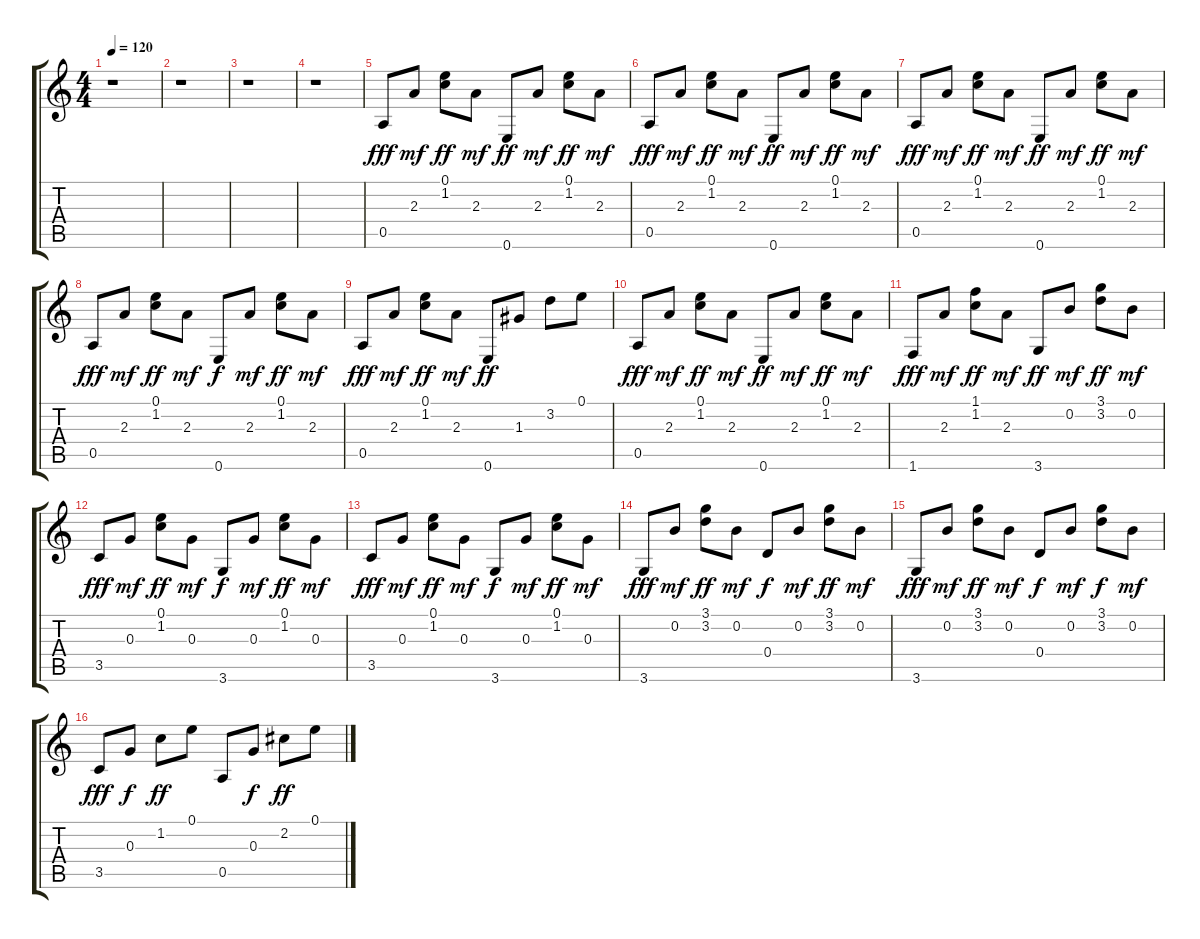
\track "" {instrument acousticguitarsteel}
\staff {score tabs}
\tuning (E4 B3 G3 D3 A2 E2) {hide}
\ts (4 4)
\tempo 120
\clef g2
\ks c
r.1{dy fff} |
r.1 |
r.1 |
r.1 |
0.5.8 2.3.8{dy mf} (0.1 1.2).8{dy ff} 2.3.8{dy mf} 0.6.8{dy ff} 2.3.8{dy mf} (0.1 1.2).8{dy ff} 2.3.8{dy mf} |
0.5.8{dy fff} 2.3.8{dy mf} (0.1 1.2).8{dy ff} 2.3.8{dy mf} 0.6.8{dy ff} 2.3.8{dy mf} (0.1 1.2).8{dy ff} 2.3.8{dy mf} |
0.5.8{dy fff} 2.3.8{dy mf} (0.1 1.2).8{dy ff} 2.3.8{dy mf} 0.6.8{dy ff} 2.3.8{dy mf} (0.1 1.2).8{dy ff} 2.3.8{dy mf} |
0.5.8{dy fff} 2.3.8{dy mf} (0.1 1.2).8{dy ff} 2.3.8{dy mf} 0.6.8{dy f} 2.3.8{dy mf} (0.1 1.2).8{dy ff} 2.3.8{dy mf} |
0.5.8{dy fff} 2.3.8{dy mf} (0.1 1.2).8{dy ff} 2.3.8{dy mf} 0.6.8{dy ff} 1.3.8 3.2.8 0.1.8 |
0.5.8{dy fff} 2.3.8{dy mf} (0.1 1.2).8{dy ff} 2.3.8{dy mf} 0.6.8{dy ff} 2.3.8{dy mf} (0.1 1.2).8{dy ff} 2.3.8{dy mf} |
1.6.8{dy fff} 2.3.8{dy mf} (1.1 1.2).8{dy ff} 2.3.8{dy mf} 3.6.8{dy ff} 0.2.8{dy mf} (3.1 3.2).8{dy ff} 0.2.8{dy mf} |
3.5.8{dy fff} 0.3.8{dy mf} (0.1 1.2).8{dy ff} 0.3.8{dy mf} 3.6.8{dy f} 0.3.8{dy mf} (0.1 1.2).8{dy ff} 0.3.8{dy mf} |
3.5.8{dy fff} 0.3.8{dy mf} (0.1 1.2).8{dy ff} 0.3.8{dy mf} 3.6.8{dy f} 0.3.8{dy mf} (0.1 1.2).8{dy ff} 0.3.8{dy mf} |
3.6.8{dy fff} 0.2.8{dy mf} (3.1 3.2).8{dy ff} 0.2.8{dy mf} 0.4.8{dy f} 0.2.8{dy mf} (3.1 3.2).8{dy ff} 0.2.8{dy mf} |
3.6.8{dy fff} 0.2.8{dy mf} (3.1 3.2).8{dy ff} 0.2.8{dy mf} 0.4.8{dy f} 0.2.8{dy mf} (3.1 3.2).8{dy f} 0.2.8{dy mf} |
3.5.8{dy fff} 0.3.8{dy f} 1.2.8{dy ff} 0.1.8 0.5.8 0.3.8{dy f} 2.2.8{dy ff} 0.1.8
